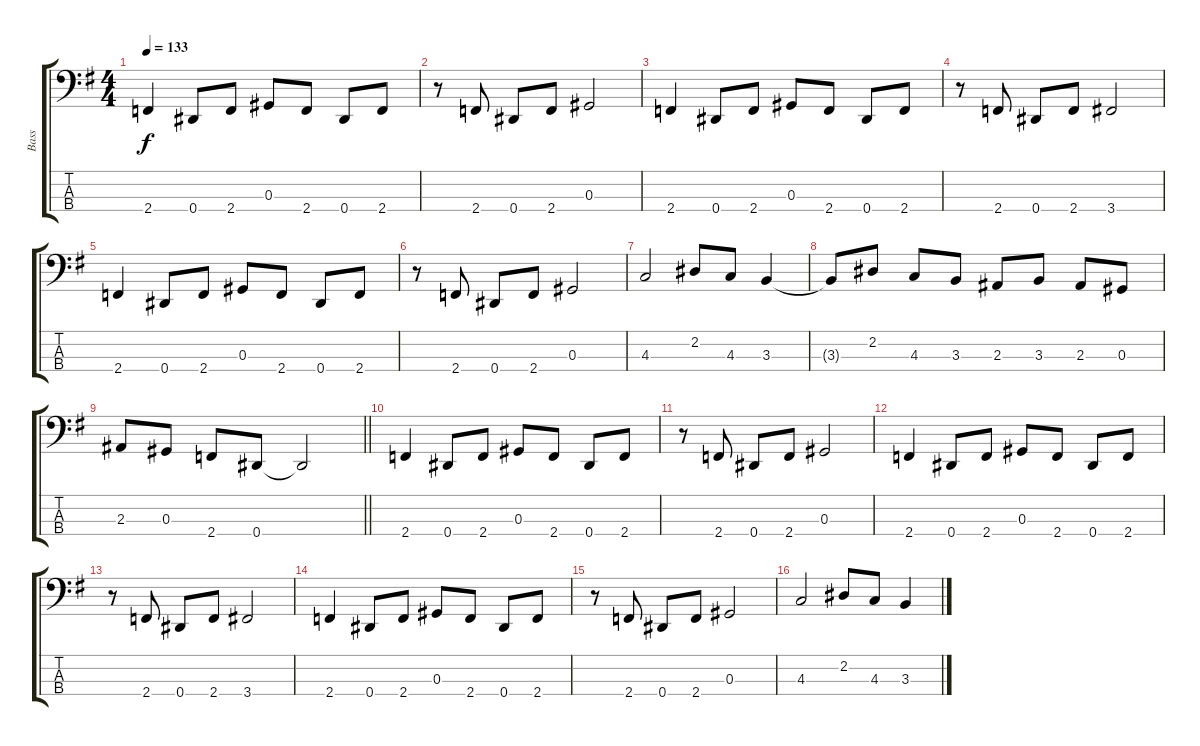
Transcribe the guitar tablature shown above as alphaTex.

\track ("Bass" "Bass") {instrument electricbasspick}
\staff {score tabs}
\tuning (Gb2 Db2 Ab1 Eb1) {hide}
\ts (4 4)
\tempo 133
\clef f4
\ks g
2.4.4{dy f} 0.4.8 2.4.8 0.3.8 2.4.8 0.4.8 2.4.8 |
r.8 2.4.8 0.4.8 2.4.8 0.3.2 |
2.4.4 0.4.8 2.4.8 0.3.8 2.4.8 0.4.8 2.4.8 |
r.8 2.4.8 0.4.8 2.4.8 3.4.2 |
2.4.4 0.4.8 2.4.8 0.3.8 2.4.8 0.4.8 2.4.8 |
r.8 2.4.8 0.4.8 2.4.8 0.3.2 |
4.3.2 2.2.8 4.3.8 3.3.4 |
3.3{t}.8 2.2.8 4.3.8 3.3.8 2.3.8 3.3.8 2.3.8 0.3.8 |
\barLineRight lightlight
2.3.8 0.3.8 2.4.8 0.4.8 0.4{t}.2 |
\section ("" " ")
2.4.4 0.4.8 2.4.8 0.3.8 2.4.8 0.4.8 2.4.8 |
r.8 2.4.8 0.4.8 2.4.8 0.3.2 |
2.4.4 0.4.8 2.4.8 0.3.8 2.4.8 0.4.8 2.4.8 |
r.8 2.4.8 0.4.8 2.4.8 3.4.2 |
2.4.4 0.4.8 2.4.8 0.3.8 2.4.8 0.4.8 2.4.8 |
r.8 2.4.8 0.4.8 2.4.8 0.3.2 |
4.3.2 2.2.8 4.3.8 3.3.4
